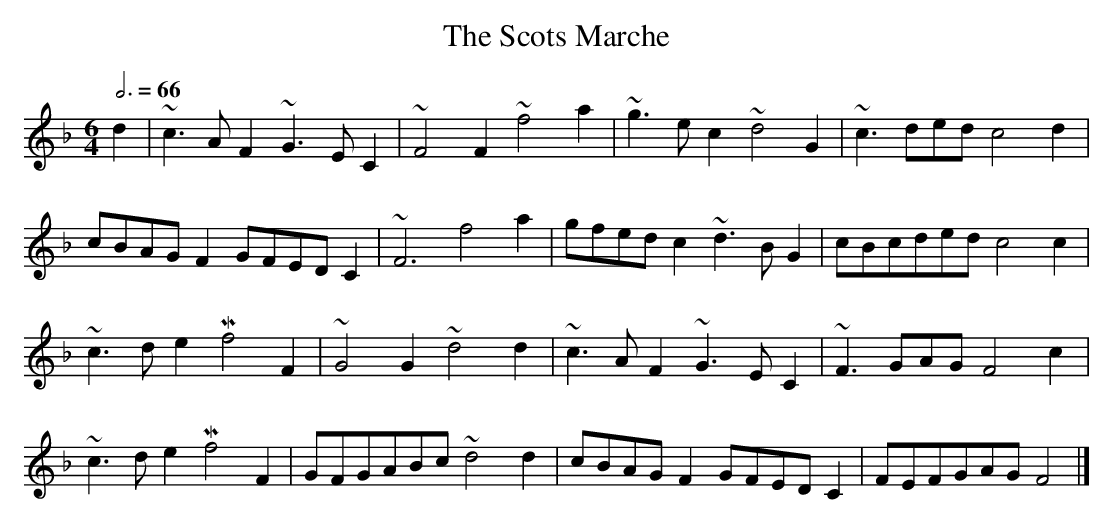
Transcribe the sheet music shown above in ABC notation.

X:1
T:The Scots Marche
M:6/4
L:1/8
Q:3/4=66
K:F
d2|~c3 AF2 ~G3 EC2|~F4  F2 ~f4a2|~g3 ec2 ~d4  G2|~c3 ded c4d2|
    cBAGF2  GFEDC2|~F6      f4a2| gfedc2 ~d3 BG2| cBcded c4c2|
   ~c3 de2 Mf4  F2|~G4  G2 ~d4d2|~c3 AF2 ~G3 EC2|~F3 GAG F4c2|
   ~c3 de2 Mf4  F2| GFGABc ~d4d2| cBAGF2  GFEDC2| FEFGAG F4 |]
